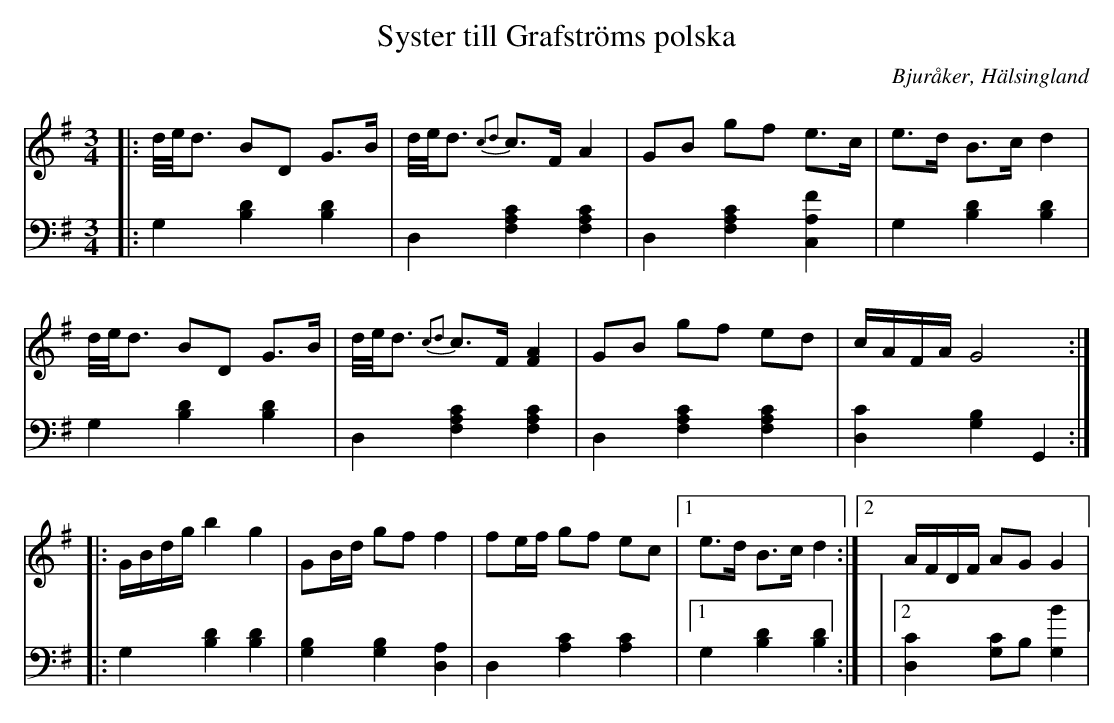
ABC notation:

X:1
T: Syster till Grafströms polska
O: Bjuråker, Hälsingland
M: 3/4
L: 1/16
K: G
V:1
V:2
V: 1
|:d/e/d3 B2D2 G2>B2|d/e/d3 {c2d2}c2>F2 A4|G2B2 g2f2 e2>c2|e2>d2 B2>c2 d4|
d/e/d3 B2D2 G2>B2|d/e/d3 {c2d2}c2>F2 [F4A4]|G2B2 g2f2 e2d2|cAFA G8:|
|:GBdg b4 g4|G2Bd g2f2 f4|f2ef g2f2 e2c2|1e2>d2 B2>c2 d4:|2 AFDF A2G2 G4|
V:2 clef=bass
|: G,4 [B,4D4] [B,4D4]| D,4 [F,4A,4C4] [F,4A,4C4]|D,4 [F,4A,4C4] [F4A,4C,4]| G,4 [B,4D4][B,4D4]|G,4 [B,4D4] [B,4D4]|D,4 [F,4A,4C4] [F,4A,4C4]|D,4 [F,4A,4C4] [F,4A,4C4]| [D,4C4] [G,4B,4] G,,4:|
|:G,4 [B,4D4] [B,4D4]|[G,4B,4] [G,4B,4] [D,4A,4]|D,4 [A,4C4] [A,4C4]|1 G,4 [B,4D4] [B,4D4] :|
|2 [D,4C4] [G,2C2]B,2 [G,4B4]|
